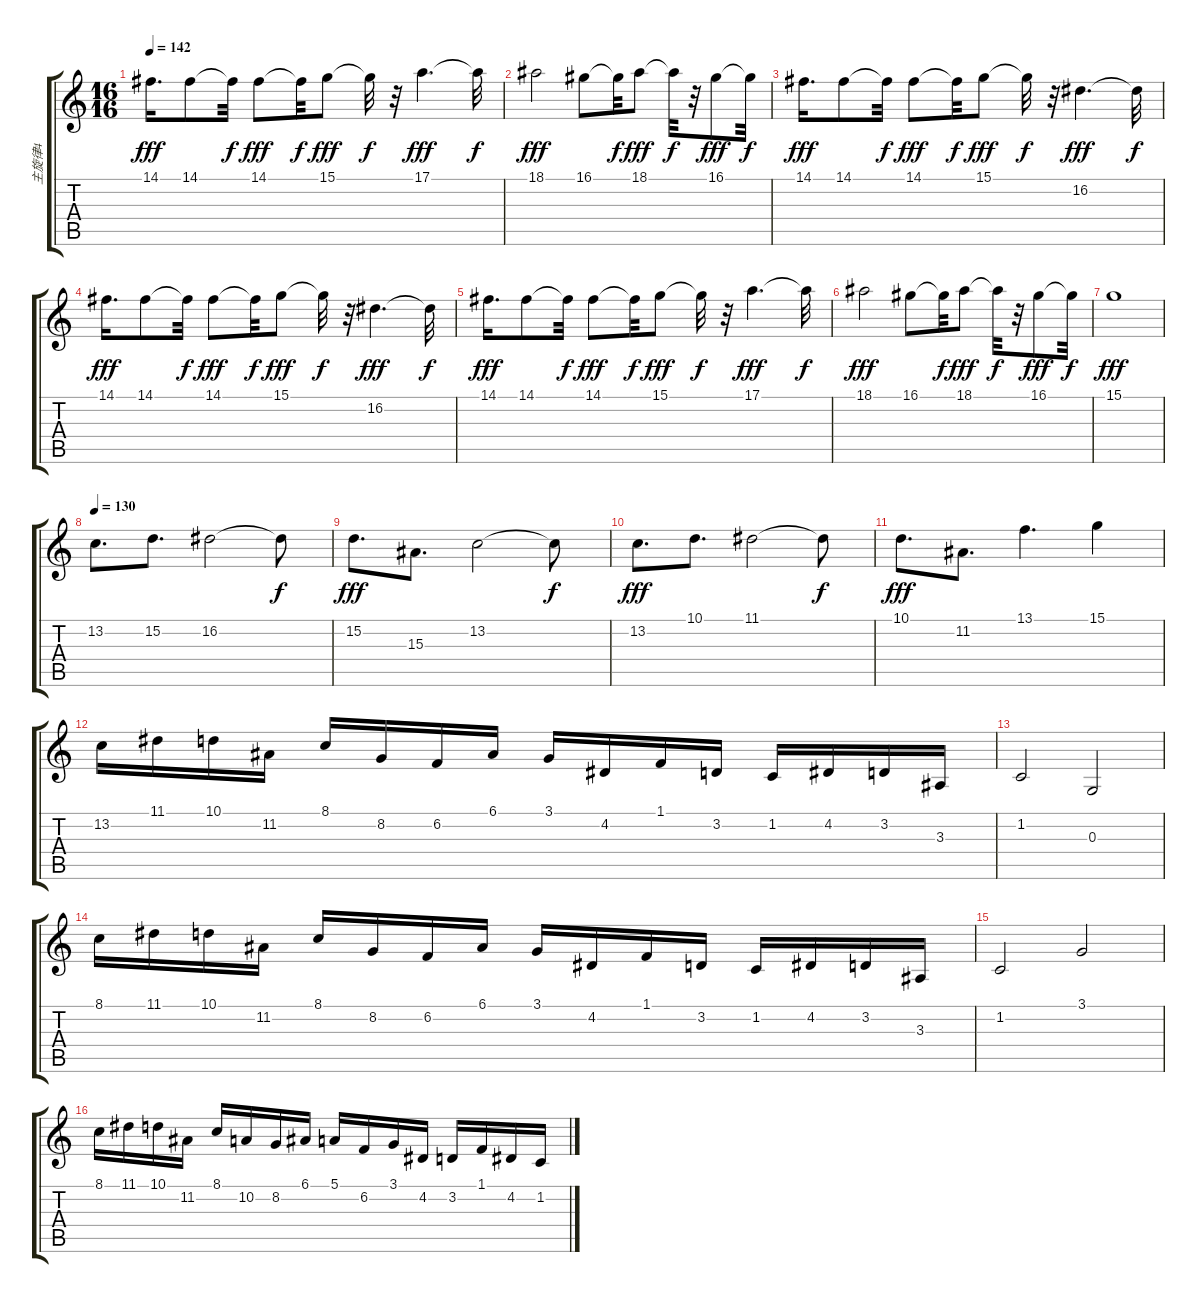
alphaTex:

\track ("主旋律4" "主旋律4") {instrument stringensemble1}
\staff {score tabs}
\tuning (E4 B3 G3 D3 A2 E2) {hide}
\ts (16 16)
\tempo 142
\clef g2
\ks c
14.1.16{d dy fff} 14.1.8 14.1{t}.32{dy f} 14.1.8{dy fff} 14.1{t}.32{dy f} 15.1.8{dy fff} 15.1{t}.32{dy f} r.32 17.1.4{d dy fff} 17.1{t}.32{dy f} |
18.1.2{dy fff} 16.1.8 16.1{t}.32{dy f} 18.1.8{dy fff} 18.1{t}.32{dy f} r.32 16.1.8{dy fff} 16.1{t}.32{dy f} |
14.1.16{d dy fff} 14.1.8 14.1{t}.32{dy f} 14.1.8{dy fff} 14.1{t}.32{dy f} 15.1.8{dy fff} 15.1{t}.32{dy f} r.32 16.2.4{d dy fff} 16.2{t}.32{dy f} |
14.1.16{d dy fff} 14.1.8 14.1{t}.32{dy f} 14.1.8{dy fff} 14.1{t}.32{dy f} 15.1.8{dy fff} 15.1{t}.32{dy f} r.32 16.2.4{d dy fff} 16.2{t}.32{dy f} |
14.1.16{d dy fff} 14.1.8 14.1{t}.32{dy f} 14.1.8{dy fff} 14.1{t}.32{dy f} 15.1.8{dy fff} 15.1{t}.32{dy f} r.32 17.1.4{d dy fff} 17.1{t}.32{dy f} |
18.1.2{dy fff} 16.1.8 16.1{t}.32{dy f} 18.1.8{dy fff} 18.1{t}.32{dy f} r.32 16.1.8{dy fff} 16.1{t}.32{dy f} |
15.1.1{dy fff} |
\tempo 130
13.2.8{d} 15.2.8{d} 16.2.2 16.2{t}.8{dy f} |
15.2.8{d dy fff} 15.3.8{d} 13.2.2 13.2{t}.8{dy f} |
13.2.8{d dy fff} 10.1.8{d} 11.1.2 11.1{t}.8{dy f} |
10.1.8{d dy fff} 11.2.8{d} 13.1.4{d} 15.1.4 |
13.2.16 11.1.16 10.1.16 11.2.16 8.1.16 8.2.16 6.2.16 6.1.16 3.1.16 4.2.16 1.1.16 3.2.16 1.2.16 4.2.16 3.2.16 3.3.16 |
1.2.2 0.3.2 |
8.1.16 11.1.16 10.1.16 11.2.16 8.1.16 8.2.16 6.2.16 6.1.16 3.1.16 4.2.16 1.1.16 3.2.16 1.2.16 4.2.16 3.2.16 3.3.16 |
1.2.2 3.1.2 |
8.1.16 11.1.16 10.1.16 11.2.16 8.1.16 10.2.16 8.2.16 6.1.16 5.1.16 6.2.16 3.1.16 4.2.16 3.2.16 1.1.16 4.2.16 1.2.16
